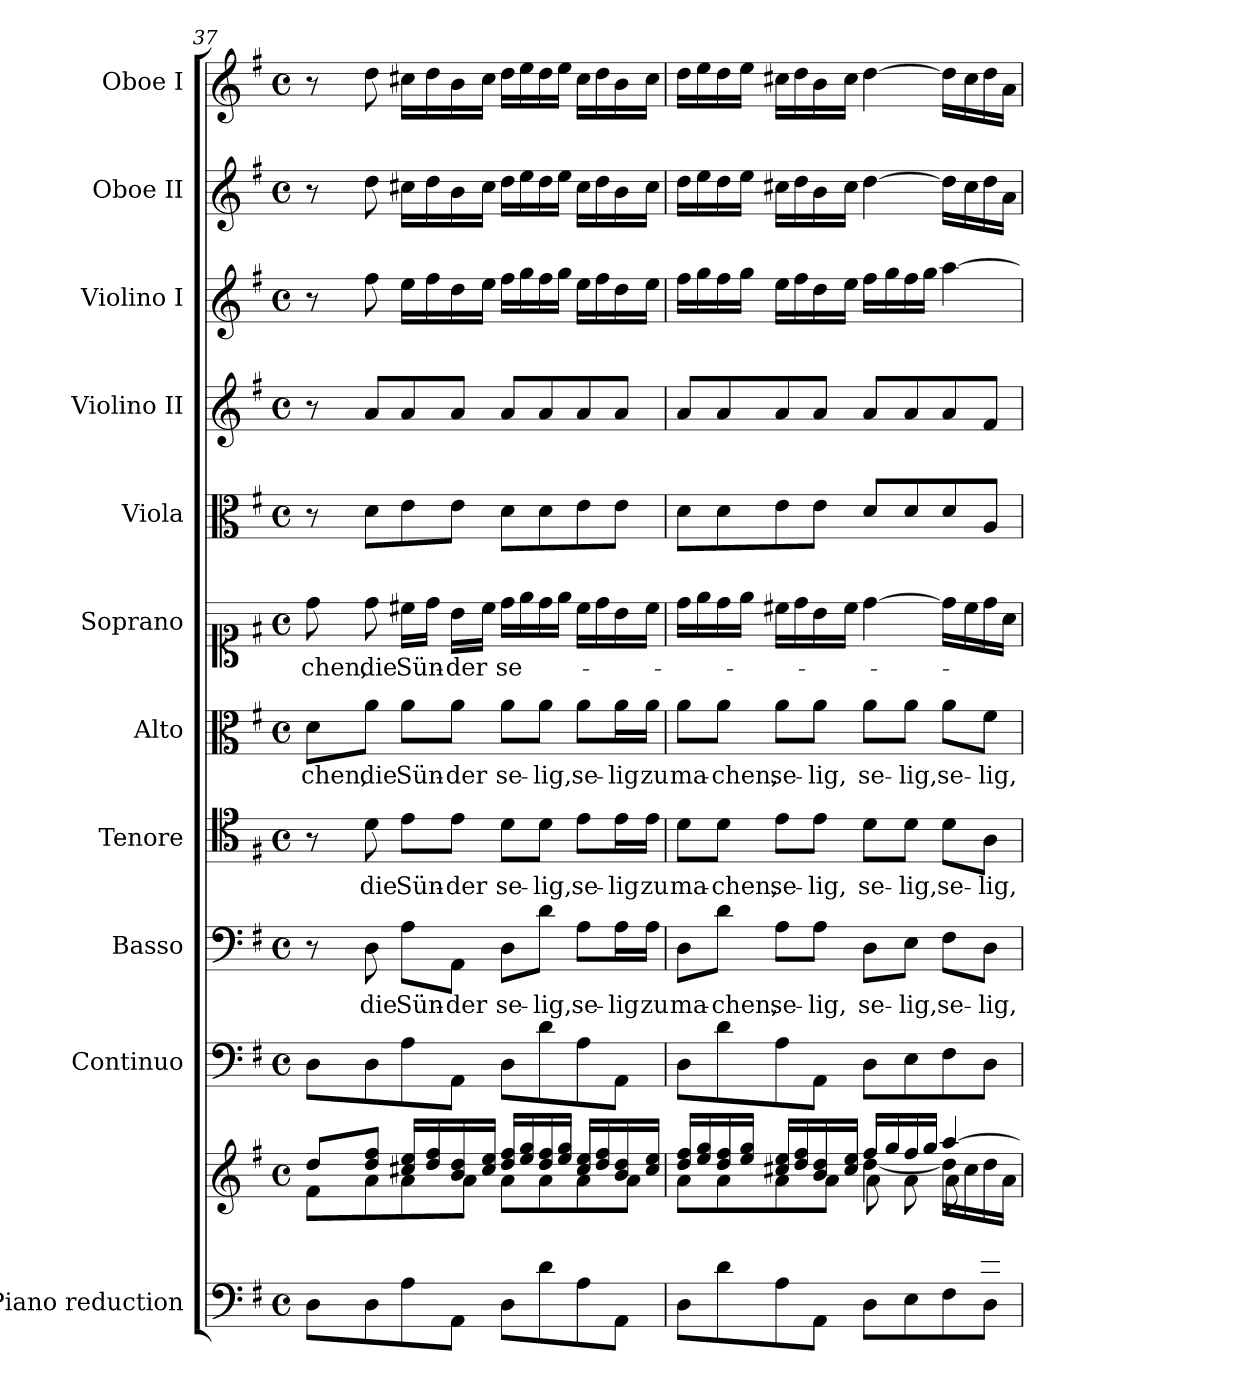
**kern	**kern	**kern	**kern	**text	**kern	**text	**kern	**text	**kern	**text	**kern	**kern	**kern	**kern	**kern
*part11	*part11	*part10	*part9	*part9	*part8	*part8	*part7	*part7	*part6	*part6	*part5	*part4	*part3	*part2	*part1
*staff12	*staff11	*staff10	*staff9	*staff9	*staff8	*staff8	*staff7	*staff7	*staff6	*staff6	*staff5	*staff4	*staff3	*staff2	*staff1
*I"Piano reduction	*	*I"Continuo	*I"Basso	*	*I"Tenore	*	*I"Alto	*	*I"Soprano	*	*I"Viola	*I"Violino II	*I"Violino I	*I"Oboe II	*I"Oboe I
*I'Pno	*	*	*	*	*	*	*	*	*	*	*	*	*	*I'Ob	*I'Ob
*clefF4	*clefG2	*clefF4	*clefF4	*	*clefC4	*	*clefC3	*	*clefC1	*	*clefC3	*clefG2	*clefG2	*clefG2	*clefG2
*k[f#]	*k[f#]	*k[f#]	*k[f#]	*	*k[f#]	*	*k[f#]	*	*k[f#]	*	*k[f#]	*k[f#]	*k[f#]	*k[f#]	*k[f#]
*M4/4	*M4/4	*M4/4	*M4/4	*	*M4/4	*	*M4/4	*	*M4/4	*	*M4/4	*M4/4	*M4/4	*M4/4	*M4/4
*met(c)	*met(c)	*met(c)	*met(c)	*	*met(c)	*	*met(c)	*	*met(c)	*	*met(c)	*met(c)	*met(c)	*met(c)	*met(c)
=37	=37	=37	=37	=37	=37	=37	=37	=37	=37	=37	=37	=37	=37	=37	=37
*	*^	*	*	*	*	*	*	*	*	*	*	*	*	*	*
!	!	!	!	!	!	!	!	!	!LO:LY:b	!	!LO:LY:b	!	!	!	!	!
8D\L	8dd/L	8f#\L	8D\L	8r	.	8r	.	8d\L	-chen,	8dd\	-chen,	8r	8r	8r	8r	8r
!	!	!	!	!	!LO:LY:b	!	!LO:LY:b	!	!LO:LY:b	!	!LO:LY:b	!	!	!	!	!
8D\	8dd/ 8ff#/J	8a\	8D\	8D\	die	8d\	die	8a\J	die	8dd\	die	8d\L	8a/L	8ff#\	8dd\	8dd\
!	!	!	!	!	!LO:LY:b	!	!LO:LY:b	!	!LO:LY:b	!	!LO:LY:b	!	!	!	!	!
8A\	16cc#X/ 16ee/LL	8a\	8A\	8A\L	Sün-	8e\L	Sün-	8a\L	Sün-	16cc#X\LL	Sün-	8e\	8a/	16ee\LL	16cc#X\LL	16cc#X\LL
.	16dd/ 16ff#/	.	.	.	.	.	.	.	.	16dd\JJ	.	.	.	16ff#\	16dd\	16dd\
!	!	!	!	!	!LO:LY:b	!	!LO:LY:b	!	!LO:LY:b	!	!LO:LY:b	!	!	!	!	!
8AA\J	16b/ 16dd/	8a\J	8AA\J	8AA\J	-der	8e\J	-der	8a\J	-der	16b\LL	-der	8e\J	8a/J	16dd\	16b\	16b\
.	16cc#/ 16ee/JJ	.	.	.	.	.	.	.	.	16cc#\JJ	.	.	.	16ee\JJ	16cc#\JJ	16cc#\JJ
!	!	!	!	!	!LO:LY:b	!	!LO:LY:b	!	!LO:LY:b	!	!LO:LY:b	!	!	!	!	!
8D\L	16dd/ 16ff#/LL	8a\L	8D\L	8D\L	se-	8d\L	se-	8a\L	se-	16dd\LL	se-	8d\L	8a/L	16ff#\LL	16dd\LL	16dd\LL
.	16ee/ 16gg/	.	.	.	.	.	.	.	.	16ee\	.	.	.	16gg\	16ee\	16ee\
!	!	!	!	!	!LO:LY:b	!	!LO:LY:b	!	!LO:LY:b	!	!	!	!	!	!	!
8d\	16dd/ 16ff#/	8a\	8d\	8d\J	-lig,	8d\J	-lig,	8a\J	-lig,	16dd\	.	8d\	8a/	16ff#\	16dd\	16dd\
.	16ee/ 16gg/JJ	.	.	.	.	.	.	.	.	16ee\JJ	.	.	.	16gg\JJ	16ee\JJ	16ee\JJ
!	!	!	!	!	!LO:LY:b	!	!LO:LY:b	!	!LO:LY:b	!	!	!	!	!	!	!
8A\	16cc#/ 16ee/LL	8a\	8A\	8A\L	se-	8e\L	se-	8a\L	se-	16cc#\LL	.	8e\	8a/	16ee\LL	16cc#\LL	16cc#\LL
.	16dd/ 16ff#/	.	.	.	.	.	.	.	.	16dd\	.	.	.	16ff#\	16dd\	16dd\
!	!	!	!	!	!LO:LY:b	!	!LO:LY:b	!	!LO:LY:b	!	!	!	!	!	!	!
8AA\J	16b/ 16dd/	8a\J	8AA\J	16A\L	-lig	16e\L	-lig	16a\L	-lig	16b\	.	8e\J	8a/J	16dd\	16b\	16b\
!	!	!	!	!	!LO:LY:b	!	!LO:LY:b	!	!LO:LY:b	!	!	!	!	!	!	!
.	16cc#/ 16ee/JJ	.	.	16A\JJ	zu	16e\JJ	zu	16a\JJ	zu	16cc#\JJ	.	.	.	16ee\JJ	16cc#\JJ	16cc#\JJ
=38	=38	=38	=38	=38	=38	=38	=38	=38	=38	=38	=38	=38	=38	=38	=38	=38
*^	*	*^	*	*	*	*	*	*	*	*	*	*	*	*	*	*
!	!	!	!	!	!	!	!LO:LY:b	!	!LO:LY:b	!	!LO:LY:b	!	!	!	!	!	!	!
2..ryy	8D\L	16dd/ 16ff#/LL	8a\L	2ryy	8D\L	8D\L	ma-	8d\L	ma-	8a\L	ma-	16dd\LL	.	8d\L	8a/L	16ff#\LL	16dd\LL	16dd\LL
.	.	16ee/ 16gg/	.	.	.	.	.	.	.	.	.	16ee\	.	.	.	16gg\	16ee\	16ee\
!	!	!	!	!	!	!	!LO:LY:b	!	!LO:LY:b	!	!LO:LY:b	!	!	!	!	!	!	!
.	8d\	16dd/ 16ff#/	8a\	.	8d\	8d\J	-chen,	8d\J	-chen,	8a\J	-chen,	16dd\	.	8d\	8a/	16ff#\	16dd\	16dd\
.	.	16ee/ 16gg/JJ	.	.	.	.	.	.	.	.	.	16ee\JJ	.	.	.	16gg\JJ	16ee\JJ	16ee\JJ
!	!	!	!	!	!	!	!LO:LY:b	!	!LO:LY:b	!	!LO:LY:b	!	!	!	!	!	!	!
.	8A\	16cc#X/ 16ee/LL	8a\	.	8A\	8A\L	se-	8e\L	se-	8a\L	se-	16cc#X\LL	.	8e\	8a/	16ee\LL	16cc#X\LL	16cc#X\LL
.	.	16dd/ 16ff#/	.	.	.	.	.	.	.	.	.	16dd\	.	.	.	16ff#\	16dd\	16dd\
!	!	!	!	!	!	!	!LO:LY:b	!	!LO:LY:b	!	!LO:LY:b	!	!	!	!	!	!	!
.	8AA\J	16b/ 16dd/	8a\J	.	8AA\J	8A\J	-lig,	8e\J	-lig,	8a\J	-lig,	16b\	.	8e\J	8a/J	16dd\	16b\	16b\
.	.	16cc#/ 16ee/JJ	.	.	.	.	.	.	.	.	.	16cc#\JJ	.	.	.	16ee\JJ	16cc#\JJ	16cc#\JJ
!	!	!	!	!	!	!	!LO:LY:b	!	!LO:LY:b	!	!LO:LY:b	!	!	!	!	!	!	!
.	8D\L	16ff#/LL	[4dd\	8a\L	8D\L	8D\L	se-	8d\L	se-	8a\L	se-	[4dd\	.	8d/L	8a/L	16ff#\LL	[4dd\	[4dd\
.	.	16gg/	.	.	.	.	.	.	.	.	.	.	.	.	.	16gg\	.	.
!	!	!	!	!	!	!	!LO:LY:b	!	!LO:LY:b	!	!LO:LY:b	!	!	!	!	!	!	!
.	8E\	16ff#/	.	8a\	8E\	8E\J	-lig,	8d\J	-lig,	8a\J	-lig,	.	.	8d/	8a/	16ff#\	.	.
.	.	16gg/JJ	.	.	.	.	.	.	.	.	.	.	.	.	.	16gg\JJ	.	.
!	!	!	!	!	!	!	!LO:LY:b	!	!LO:LY:b	!	!LO:LY:b	!	!	!	!	!	!	!
.	8F#\	[4aa/	16dd\LL]	8a\	8F#\	8F#\L	se-	8d\L	se-	8a\L	se-	16dd\LL]	.	8d/	8a/	[4aa\	16dd\LL]	16dd\LL]
.	.	.	16cc#\	.	.	.	.	.	.	.	.	16cc#\	.	.	.	.	16cc#\	16cc#\
!	!	!	!	!	!	!	!LO:LY:b	!	!LO:LY:b	!	!LO:LY:b	!	!	!	!	!	!	!
8f#/J	8D\J	.	16dd\	8ryy	8D\J	8D\J	-lig,	8A\J	-lig,	8f#\J	-lig,	16dd\	.	8A/J	8f#/J	.	16dd\	16dd\
.	.	.	16a\JJ	.	.	.	.	.	.	.	.	16a\JJ	.	.	.	.	16a\JJ	16a\JJ
*v	*v	*	*	*	*	*	*	*	*	*	*	*	*	*	*	*	*	*
*	*v	*v	*v	*	*	*	*	*	*	*	*	*	*	*	*	*	*
=	=	=	=	=	=	=	=	=	=	=	=	=	=	=	=
*-	*-	*-	*-	*-	*-	*-	*-	*-	*-	*-	*-	*-	*-	*-	*-
